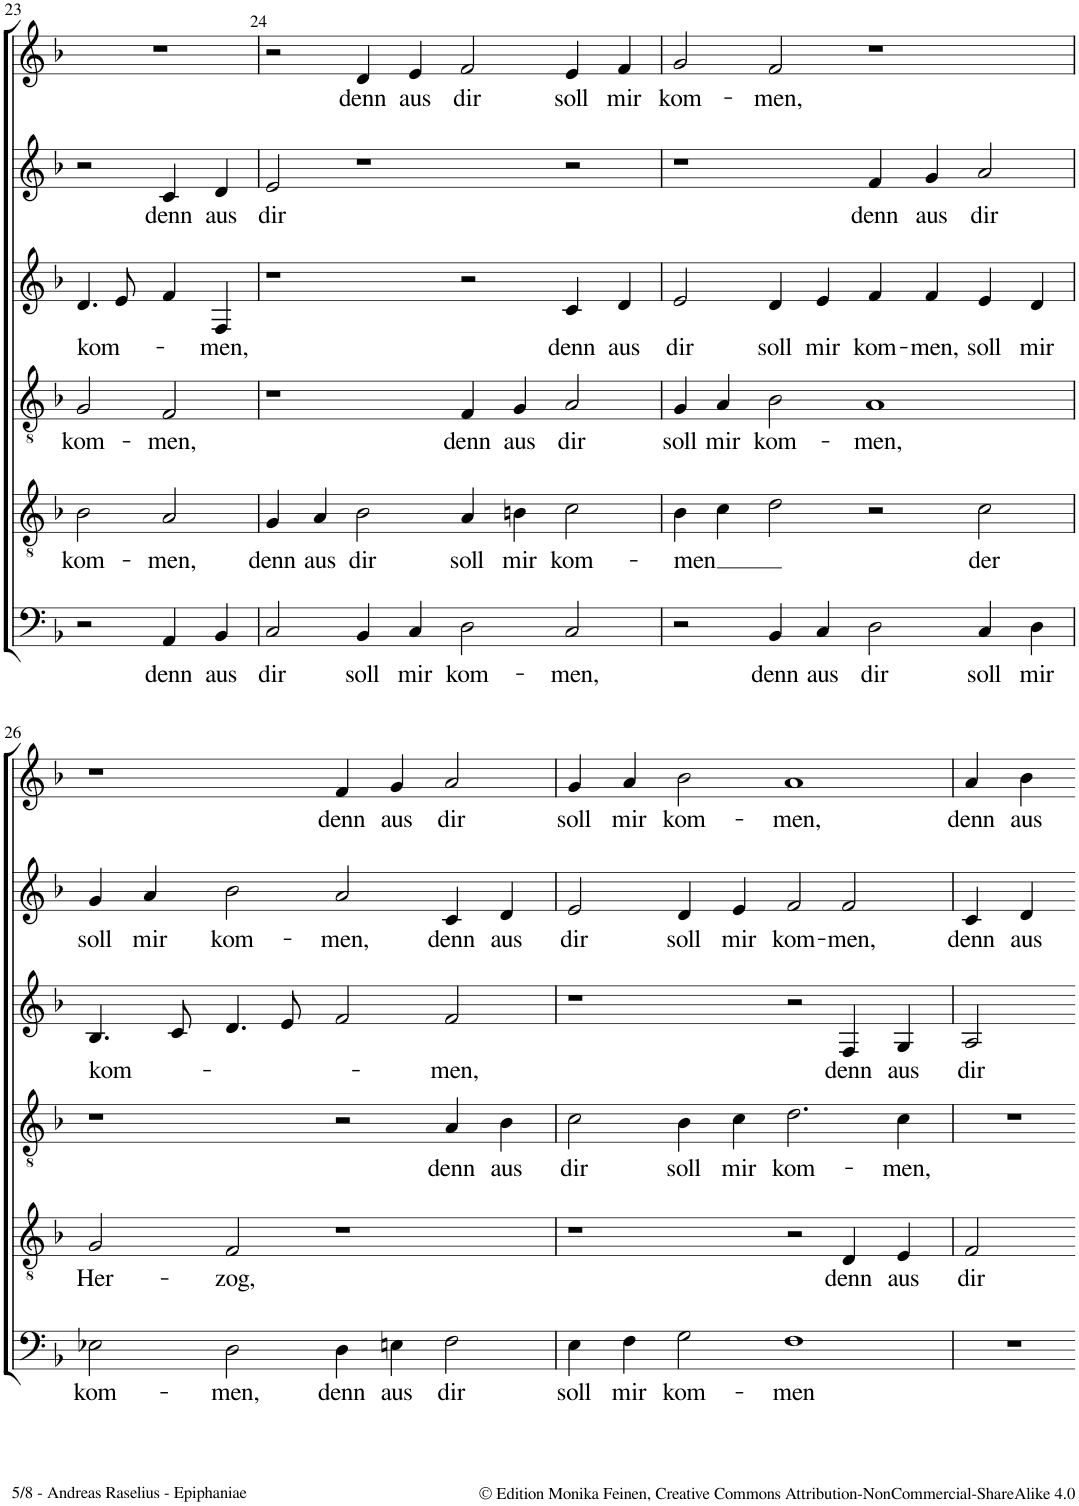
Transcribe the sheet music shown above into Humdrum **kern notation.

**kern	**text	**kern	**text	**kern	**text	**kern	**text	**kern	**text	**kern	**text
*part6	*part6	*part5	*part5	*part4	*part4	*part3	*part3	*part2	*part2	*part1	*part1
*staff6	*staff6	*staff5	*staff5	*staff4	*staff4	*staff3	*staff3	*staff2	*staff2	*staff1	*staff1
*I"Bassus	*	*I"Tenor	*	*I"Quintus	*	*I"Altus	*	*I"Sextus	*	*I"Cantus	*
!!LO:PB:g=z
*clefF4	*	*clefGv2	*	*clefGv2	*	*clefG2	*	*clefG2	*	*clefG2	*
*k[b-]	*	*k[b-]	*	*k[b-]	*	*k[b-]	*	*k[b-]	*	*k[b-]	*
*M4/2	*	*M4/2	*	*M4/2	*	*M4/2	*	*M4/2	*	*M4/2	*
*met(c)	*	*met(c)	*	*met(c)	*	*met(c)	*	*met(c)	*	*met(c)	*
=23	=23	=23	=23	=23	=23	=23	=23	=23	=23	=23	=23
!	!	!	!LO:LY:b	!	!LO:LY:b	!	!LO:LY:b	!	!	!	!
2r	.	2B-\	kom-	2G/	kom-	4.d/	kom-	2r	.	0r	.
.	.	.	.	.	.	8e/	.	.	.	.	.
!	!LO:LY:b	!	!LO:LY:b	!	!LO:LY:b	!	!	!	!LO:LY:b	!	!
4AA/	denn	2A/	-men,	2F/	-men,	4f/	.	4c/	denn	.	.
!	!LO:LY:b	!	!	!	!	!	!LO:LY:b	!	!LO:LY:b	!	!
4BB-/	aus	.	.	.	.	4F/	-men,	4d/	aus	.	.
1ryy	.	1ryy	.	1ryy	.	1ryy	.	1ryy	.	.	.
=24	=24	=24	=24	=24	=24	=24	=24	=24	=24	=24	=24
!	!LO:LY:b	!	!LO:LY:b	!	!	!	!	!	!LO:LY:b	!	!
2C/	dir	4G/	denn	1r	.	1r	.	2e/	dir	2r	.
!	!	!	!LO:LY:b	!	!	!	!	!	!	!	!
.	.	4A/	aus	.	.	.	.	.	.	.	.
!	!LO:LY:b	!	!LO:LY:b	!	!	!	!	!	!	!	!LO:LY:b
4BB-/	soll	2B-\	dir	.	.	.	.	1r	.	4d/	denn
!	!LO:LY:b	!	!	!	!	!	!	!	!	!	!LO:LY:b
4C/	mir	.	.	.	.	.	.	.	.	4e/	aus
!	!LO:LY:b	!	!LO:LY:b	!	!LO:LY:b	!	!	!	!	!	!LO:LY:b
2D\	kom-	4A/	soll	4F/	denn	2r	.	.	.	2f/	dir
!	!	!	!LO:LY:b	!	!LO:LY:b	!	!	!	!	!	!
.	.	4Bn\	mir	4G/	aus	.	.	.	.	.	.
!	!LO:LY:b	!	!LO:LY:b	!	!LO:LY:b	!	!LO:LY:b	!	!	!	!LO:LY:b
2C/	-men,	2c\	kom-	2A/	dir	4c/	denn	2r	.	4e/	soll
!	!	!	!	!	!	!	!LO:LY:b	!	!	!	!LO:LY:b
.	.	.	.	.	.	4d/	aus	.	.	4f/	mir
=25	=25	=25	=25	=25	=25	=25	=25	=25	=25	=25	=25
!	!	!	!LO:LY:b	!	!LO:LY:b	!	!LO:LY:b	!	!	!	!LO:LY:b
2r	.	4B-\	men	4G/	soll	2e/	dir	1r	.	2g/	kom-
!	!	!	!	!	!LO:LY:b	!	!	!	!	!	!
.	.	4c\	.	4A/	mir	.	.	.	.	.	.
!	!LO:LY:b	!	!	!	!LO:LY:b	!	!LO:LY:b	!	!	!	!LO:LY:b
4BB-/	denn	2d\	.	2B-\	kom-	4d/	soll	.	.	2f/	-men,
!	!LO:LY:b	!	!	!	!	!	!LO:LY:b	!	!	!	!
4C/	aus	.	.	.	.	4e/	mir	.	.	.	.
!	!LO:LY:b	!	!	!	!LO:LY:b	!	!LO:LY:b	!	!LO:LY:b	!	!
2D\	dir	2r	.	1A	-men,	4f/	kom-	4f/	denn	1r	.
!	!	!	!	!	!	!	!LO:LY:b	!	!LO:LY:b	!	!
.	.	.	.	.	.	4f/	-men,	4g/	aus	.	.
!	!LO:LY:b	!	!LO:LY:b	!	!	!	!LO:LY:b	!	!LO:LY:b	!	!
4C/	soll	2c\	der	.	.	4e/	soll	2a/	dir	.	.
!	!LO:LY:b	!	!	!	!	!	!LO:LY:b	!	!	!	!
4D\	mir	.	.	.	.	4d/	mir	.	.	.	.
!!LO:LB:g=z
=26	=26	=26	=26	=26	=26	=26	=26	=26	=26	=26	=26
!	!LO:LY:b	!	!LO:LY:b	!	!	!	!LO:LY:b	!	!LO:LY:b	!	!
2E-X\	kom-	2G/	Her-	1r	.	4.B-/	kom-	4g/	soll	1r	.
!	!	!	!	!	!	!	!	!	!LO:LY:b	!	!
.	.	.	.	.	.	.	.	4a/	mir	.	.
.	.	.	.	.	.	8c/	.	.	.	.	.
!	!LO:LY:b	!	!LO:LY:b	!	!	!	!	!	!LO:LY:b	!	!
2D\	-men,	2F/	-zog,	.	.	4.d/	.	2b-\	kom-	.	.
.	.	.	.	.	.	8e/	.	.	.	.	.
!	!LO:LY:b	!	!	!	!	!	!	!	!LO:LY:b	!	!LO:LY:b
4D\	denn	1r	.	2r	.	2f/	.	2a/	-men,	4f/	denn
!	!LO:LY:b	!	!	!	!	!	!	!	!	!	!LO:LY:b
4En\	aus	.	.	.	.	.	.	.	.	4g/	aus
!	!LO:LY:b	!	!	!	!LO:LY:b	!	!LO:LY:b	!	!LO:LY:b	!	!LO:LY:b
2F\	dir	.	.	4A/	denn	2f/	-men,	4c/	denn	2a/	dir
!	!	!	!	!	!LO:LY:b	!	!	!	!LO:LY:b	!	!
.	.	.	.	4B-\	aus	.	.	4d/	aus	.	.
=27	=27	=27	=27	=27	=27	=27	=27	=27	=27	=27	=27
!	!LO:LY:b	!	!	!	!LO:LY:b	!	!	!	!LO:LY:b	!	!LO:LY:b
4E\	soll	1r	.	2c\	dir	1r	.	2e/	dir	4g/	soll
!	!LO:LY:b	!	!	!	!	!	!	!	!	!	!LO:LY:b
4F\	mir	.	.	.	.	.	.	.	.	4a/	mir
!	!LO:LY:b	!	!	!	!LO:LY:b	!	!	!	!LO:LY:b	!	!LO:LY:b
2G\	kom-	.	.	4B-\	soll	.	.	4d/	soll	2b-\	kom-
!	!	!	!	!	!LO:LY:b	!	!	!	!LO:LY:b	!	!
.	.	.	.	4c\	mir	.	.	4e/	mir	.	.
!	!LO:LY:b	!	!	!	!LO:LY:b	!	!	!	!LO:LY:b	!	!LO:LY:b
1F	-men	2r	.	2.d\	kom-	2r	.	2f/	kom-	1a	-men,
!	!	!	!LO:LY:b	!	!	!	!LO:LY:b	!	!LO:LY:b	!	!
.	.	4D/	denn	.	.	4F/	denn	2f/	-men,	.	.
!	!	!	!LO:LY:b	!	!LO:LY:b	!	!LO:LY:b	!	!	!	!
.	.	4E/	aus	4c\	-men,	4G/	aus	.	.	.	.
=28	=28	=28	=28	=28	=28	=28	=28	=28	=28	=28	=28
!	!	!	!LO:LY:b	!	!	!	!LO:LY:b	!	!LO:LY:b	!	!LO:LY:b
0r	.	2F/	dir	0r	.	2A/	dir	4c/	denn	4a/	denn
!	!	!	!	!	!	!	!	!	!LO:LY:b	!	!LO:LY:b
.	.	.	.	.	.	.	.	4d/	aus	4b-\	aus
.	.	1.ryy	.	.	.	1.ryy	.	1.ryy	.	1.ryy	.
=-	=-	=-	=-	=-	=-	=-	=-	=-	=-	=-	=-
*-	*-	*-	*-	*-	*-	*-	*-	*-	*-	*-	*-
